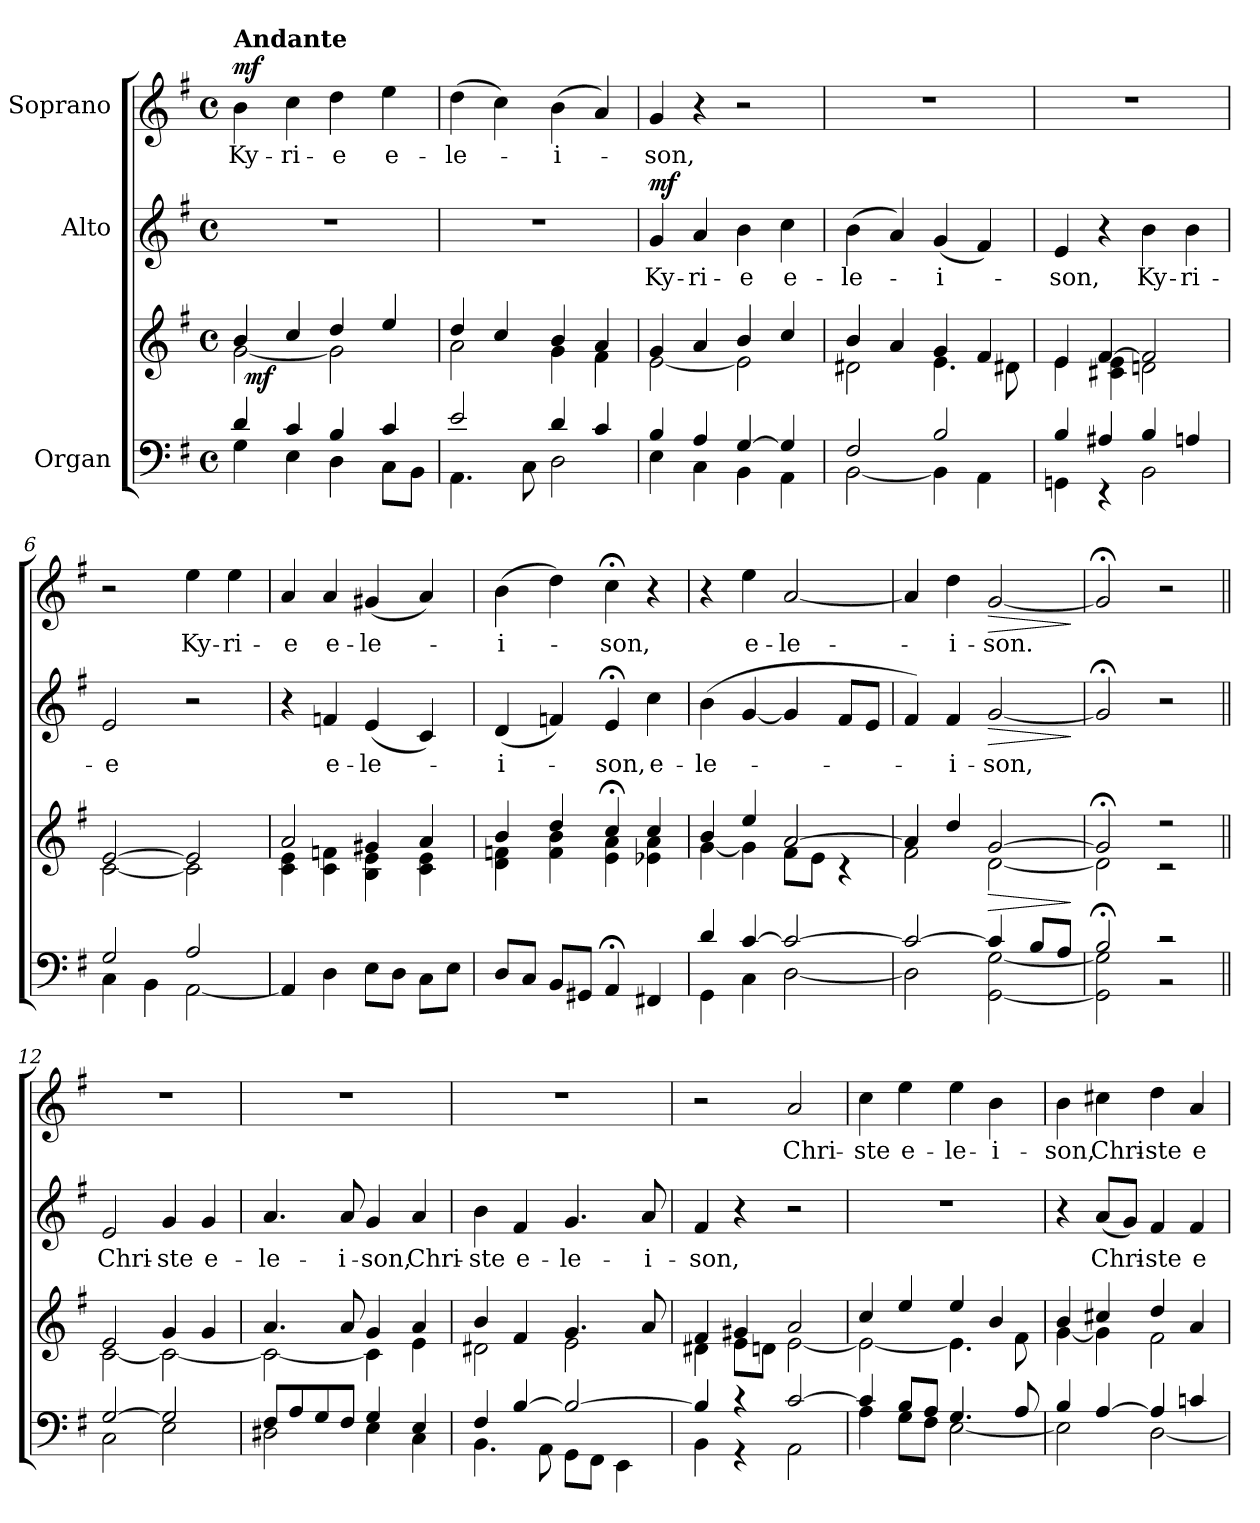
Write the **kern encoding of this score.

**kern	**kern	**dynam	**kern	**text	**dynam	**kern	**text	**dynam
*part3	*part3	*part3	*part2	*part2	*part2	*part1	*part1	*part1
*staff4	*staff3	*staff3/4	*staff2	*staff2	*staff2	*staff1	*staff1	*staff1
*I"Organ	*	*	*I"Alto	*	*	*I"Soprano	*	*
*clefF4	*clefG2	*	*clefG2	*	*	*clefG2	*	*
*k[f#]	*k[f#]	*	*k[f#]	*	*	*k[f#]	*	*
*G:	*G:	*	*G:	*	*	*G:	*	*
*M4/4	*M4/4	*	*M4/4	*	*	*M4/4	*	*
*met(c)	*met(c)	*	*met(c)	*	*	*met(c)	*	*
=1	=1	=1	=1	=1	=1	=1	=1	=1
*^	*^	*	*	*	*	*	*	*
!	!	!	!	!	!	!	!	!LO:TX:a:B:t=Andante	!	!
!	!	!	!	!	!	!	!	!	!LO:LY:b	!LO:DY:b
*	*	*	*^	*	*	*	*	*	*	*
4d/	4G\	4b/	[<2g\	32ryy	.	1r	.	.	4b\	Ky-	mf
!	!	!	!	!	!LO:DY:b	!	!	!	!	!	!
.	.	.	.	2ryy	mf	.	.	.	.	.	.
!	!	!	!	!	!	!	!	!	!	!LO:LY:b	!
4c/	4E\	4cc/	.	.	.	.	.	.	4cc\	-ri-	.
!	!	!	!	!	!	!	!	!	!	!LO:LY:b	!
4B/	4D\	4dd/	2g\]	.	.	.	.	.	4dd\	-e	.
.	.	.	.	4...ryy	.	.	.	.	.	.	.
!	!	!	!	!	!	!	!	!	!	!LO:LY:b	!
4c/	8C\L	4ee/	.	.	.	.	.	.	4ee\	e-	.
.	8BB\J	.	.	.	.	.	.	.	.	.	.
=2	=2	=2	=2	=2	=2	=2	=2	=2	=2	=2	=2
!	!	!	!	!	!	!	!	!	!	!LO:LY:b	!
*	*	*	*v	*v	*	*	*	*	*	*	*
2e/	4.AA\	4dd/	2a\	.	1r	.	.	(>4dd\	-le-	.
.	.	4cc/	.	.	.	.	.	4cc\)	.	.
.	8C\	.	.	.	.	.	.	.	.	.
!	!	!	!	!	!	!	!	!	!LO:LY:b	!
4d/	2D\	4b/	4g\	.	.	.	.	(>4b\	-i-	.
4c/	.	4a/	4f#\	.	.	.	.	4a/)	.	.
=3	=3	=3	=3	=3	=3	=3	=3	=3	=3	=3
!	!	!	!	!	!	!LO:LY:b	!LO:DY:b	!	!LO:LY:b	!
4B/	4E\	4g/	[<2e\	.	4g/	Ky-	mf	4g/	-son,	.
!	!	!	!	!	!	!LO:LY:b	!	!	!	!
4A/	4C\	4a/	.	.	4a/	-ri-	.	4r	.	.
!	!	!	!	!	!	!LO:LY:b	!	!	!	!
[>4G/	4BB\	4b/	2e\]	.	4b\	-e	.	2r	.	.
!	!	!	!	!	!	!LO:LY:b	!	!	!	!
4G/]	4AA\	4cc/	.	.	4cc\	e-	.	.	.	.
=4	=4	=4	=4	=4	=4	=4	=4	=4	=4	=4
!	!	!	!	!	!	!LO:LY:b	!	!	!	!
2F#/	[<2BB\	4b/	2d#X\	.	(>4b\	-le-	.	1r	.	.
.	.	4a/	.	.	4a/)	.	.	.	.	.
!	!	!	!	!	!	!LO:LY:b	!	!	!	!
2B/	4BB\]	4g/	4.e\	.	(<4g/	-i-	.	.	.	.
.	4AA\	4f#/	.	.	4f#/)	.	.	.	.	.
.	.	.	8d#X\	.	.	.	.	.	.	.
=5	=5	=5	=5	=5	=5	=5	=5	=5	=5	=5
!	!	!	!	!	!	!LO:LY:b	!	!	!	!
4B/	4GGn\	4e/	4e\	.	4e/	-son,	.	1r	.	.
4A#X/	4rEE	[>4f#/	4c#X\ 4e\	.	4r	.	.	.	.	.
!	!	!	!	!	!	!LO:LY:b	!	!	!	!
4B/	2BB\	2f#/]	2dn\	.	4b\	Ky-	.	.	.	.
!	!	!	!	!	!	!LO:LY:b	!	!	!	!
4An/	.	.	.	.	4b\	-ri-	.	.	.	.
!!LO:LB:g=z
=6	=6	=6	=6	=6	=6	=6	=6	=6	=6	=6
!	!	!	!	!	!	!LO:LY:b	!	!	!	!
2G/	4C\	[>2e/	[<2c\	.	2e/	-e	.	2r	.	.
.	4BB\	.	.	.	.	.	.	.	.	.
!	!	!	!	!	!	!	!	!	!LO:LY:b	!
2A/	[<2AA\	2e/]	2c\]	.	2r	.	.	4ee\	Ky-	.
!	!	!	!	!	!	!	!	!	!LO:LY:b	!
.	.	.	.	.	.	.	.	4ee\	-ri-	.
*v	*v	*	*	*	*	*	*	*	*	*
=7	=7	=7	=7	=7	=7	=7	=7	=7	=7
!	!	!	!	!	!	!	!	!LO:LY:b	!
4AA/]	2a/	4c\ 4e\	.	4r	.	.	4a/	-e	.
!	!	!	!	!	!LO:LY:b	!	!	!LO:LY:b	!
4D\	.	4c\ 4fn\	.	4fn/	e-	.	4a/	e-	.
!	!	!	!	!	!LO:LY:b	!	!	!LO:LY:b	!
8E\L	4g#X/	4B\ 4e\	.	(<4e/	-le-	.	(<4g#X/	-le-	.
8D\J	.	.	.	.	.	.	.	.	.
8C\L	4a/	4c\ 4e\	.	4c/)	.	.	4a/)	.	.
8E\J	.	.	.	.	.	.	.	.	.
=8	=8	=8	=8	=8	=8	=8	=8	=8	=8
!	!	!	!	!	!LO:LY:b	!	!	!LO:LY:b	!
8D/L	4b/	4d\ 4fn\	.	(<4d/	-i-	.	(>4b\	-i-	.
8C/J	.	.	.	.	.	.	.	.	.
8BB/L	4dd/	4f\ 4b\	.	4fn/)	.	.	4dd\)	.	.
8GG#X/J	.	.	.	.	.	.	.	.	.
!	!	!	!	!	!LO:LY:b	!	!	!LO:LY:b	!
4AA;</	4cc;</	4e\ 4a\	.	4e;</	-son,	.	4cc;<\	-son,	.
!	!	!	!	!	!LO:LY:b	!	!	!	!
4FF#X/	4cc/	4e-X\ 4a\	.	4cc\	e-	.	4r	.	.
=9	=9	=9	=9	=9	=9	=9	=9	=9	=9
*^	*	*	*	*	*	*	*	*	*
!	!	!	!	!	!	!LO:LY:b	!	!	!	!
4d/	4GG\	4b/	[<4g\	.	(>4b\	-le-	.	4r	.	.
!	!	!	!	!	!	!	!	!	!LO:LY:b	!
[>4c/	4C\	4ee/	4g\]	.	[4g/	.	.	4ee\	e-	.
!	!	!	!	!	!	!	!	!	!LO:LY:b	!
2c/_	[<2D\	[>2a/	8f#\L	.	4g/]	.	.	[2a/	-le-	.
.	.	.	8e\J	.	.	.	.	.	.	.
.	.	.	4rc	.	8f#/L	.	.	.	.	.
.	.	.	.	.	8e/J	.	.	.	.	.
=10	=10	=10	=10	=10	=10	=10	=10	=10	=10	=10
2c/_	2D\]	4a/]	2f#\	.	4f#/)	.	.	4a/]	.	.
!	!	!	!	!	!	!LO:LY:b	!	!	!LO:LY:b	!
.	.	4dd/	.	.	4f#/	-i-	.	4dd\	-i-	.
!	!	!	!	!LO:HP:b	!	!LO:LY:b	!LO:HP:b	!	!LO:LY:b	!LO:HP:b
4c/]	[<2GG\ [<2G\	[>2g/	[<2d\	>	[2g/	-son,	>	[2g/	-son.	>
8B/L	.	.	.	.	.	.	.	.	.	.
8A/J	.	.	.	.	.	.	.	.	.	.
*v	*v	*	*	*	*	*	*	*	*	*
*	*v	*v	*	*	*	*	*	*	*
.	.	]	.	.	]	.	.	]
!!LO:LB:g=z
=11	=11	=11	=11	=11	=11	=11	=11	=11
*^	*^	*	*	*	*	*	*	*
2B;</	2GG\] 2G\]	2g;</]	2d\]	.	2g;</]	.	.	2g;</]	.	.
2r	2r	2r	2r	.	2r	.	.	2r	.	.
=12||	=12||	=12||	=12||	=12||	=12||	=12||	=12||	=12||	=12||	=12||
!	!	!	!	!	!	!LO:LY:b	!	!	!	!
[>2G/	2C\	2e/	[<2c\	.	2e/	Chri-	.	1r	.	.
!	!	!	!	!	!	!LO:LY:b	!	!	!	!
2G/]	2E\	4g/	2c\_	.	4g/	-ste	.	.	.	.
!	!	!	!	!	!	!LO:LY:b	!	!	!	!
.	.	4g/	.	.	4g/	e-	.	.	.	.
=13	=13	=13	=13	=13	=13	=13	=13	=13	=13	=13
!	!	!	!	!	!	!LO:LY:b	!	!	!	!
8F#/L	2D#X\	4.a/	2c\_	.	4.a/	-le-	.	1r	.	.
8A/	.	.	.	.	.	.	.	.	.	.
8G/	.	.	.	.	.	.	.	.	.	.
!	!	!	!	!	!	!LO:LY:b	!	!	!	!
8F#/J	.	8a/	.	.	8a/	-i-	.	.	.	.
!	!	!	!	!	!	!LO:LY:b	!	!	!	!
4G/	4E\	4g/	4c\]	.	4g/	-son,	.	.	.	.
!	!	!	!	!	!	!LO:LY:b	!	!	!	!
4E/	4C\	4a/	4e\	.	4a/	Chri-	.	.	.	.
=14	=14	=14	=14	=14	=14	=14	=14	=14	=14	=14
!	!	!	!	!	!	!LO:LY:b	!	!	!	!
4F#/	4.BB\	4b/	2d#X\	.	4b\	-ste	.	1r	.	.
!	!	!	!	!	!	!LO:LY:b	!	!	!	!
[>4B/	.	4f#/	.	.	4f#/	e-	.	.	.	.
.	8AA\	.	.	.	.	.	.	.	.	.
!	!	!	!	!	!	!LO:LY:b	!	!	!	!
2B/_	8GG\L	4.g/	2e\	.	4.g/	-le-	.	.	.	.
.	8FF#\J	.	.	.	.	.	.	.	.	.
.	4EE\	.	.	.	.	.	.	.	.	.
!	!	!	!	!	!	!LO:LY:b	!	!	!	!
.	.	8a/	.	.	8a/	-i-	.	.	.	.
=15	=15	=15	=15	=15	=15	=15	=15	=15	=15	=15
!	!	!	!	!	!	!LO:LY:b	!	!	!	!
4B/]	4BB\	4f#/	4d#X\	.	4f#/	-son,	.	2r	.	.
4r	4r	4g#X/	8e\L	.	4r	.	.	.	.	.
.	.	.	8dn\J	.	.	.	.	.	.	.
!	!	!	!	!	!	!	!	!	!LO:LY:b	!
[>2c/	2AA\	2a/	[<2e\	.	2r	.	.	2a/	Chri-	.
!!LO:PB:g=z
=16	=16	=16	=16	=16	=16	=16	=16	=16	=16	=16
!	!	!	!	!	!	!	!	!	!LO:LY:b	!
4c/]	4A\	4cc/	2e\_	.	1r	.	.	4cc\	-ste	.
!	!	!	!	!	!	!	!	!	!LO:LY:b	!
8B/L	8G\L	4ee/	.	.	.	.	.	4ee\	e-	.
8A/J	8F#\J	.	.	.	.	.	.	.	.	.
!	!	!	!	!	!	!	!	!	!LO:LY:b	!
4.G/	[<2E\	4ee/	4.e\]	.	.	.	.	4ee\	-le-	.
!	!	!	!	!	!	!	!	!	!LO:LY:b	!
.	.	4b/	.	.	.	.	.	4b\	-i-	.
8A/	.	.	8f#\	.	.	.	.	.	.	.
=17	=17	=17	=17	=17	=17	=17	=17	=17	=17	=17
!	!	!	!	!	!	!	!	!	!LO:LY:b	!
4B/	2E\]	4b/	[<4g\	.	4r	.	.	4b\	-son,	.
!	!	!	!	!	!	!LO:LY:b	!	!	!LO:LY:b	!
[>4A/	.	4cc#X/	4g\]	.	(<8a/L	Chri-	.	4cc#X\	Chri-	.
.	.	.	.	.	8g/J)	.	.	.	.	.
!	!	!	!	!	!	!LO:LY:b	!	!	!LO:LY:b	!
4A/]	[<2D\	4dd/	2f#\	.	4f#/	-ste	.	4dd\	-ste	.
!	!	!	!	!	!	!LO:LY:b	!	!	!LO:LY:b	!
4cn/	.	4a/	.	.	4f#/	e-	.	4a/	e-	.
*v	*v	*	*	*	*	*	*	*	*	*
*	*v	*v	*	*	*	*	*	*	*
=	=	=	=	=	=	=	=	=
*-	*-	*-	*-	*-	*-	*-	*-	*-
